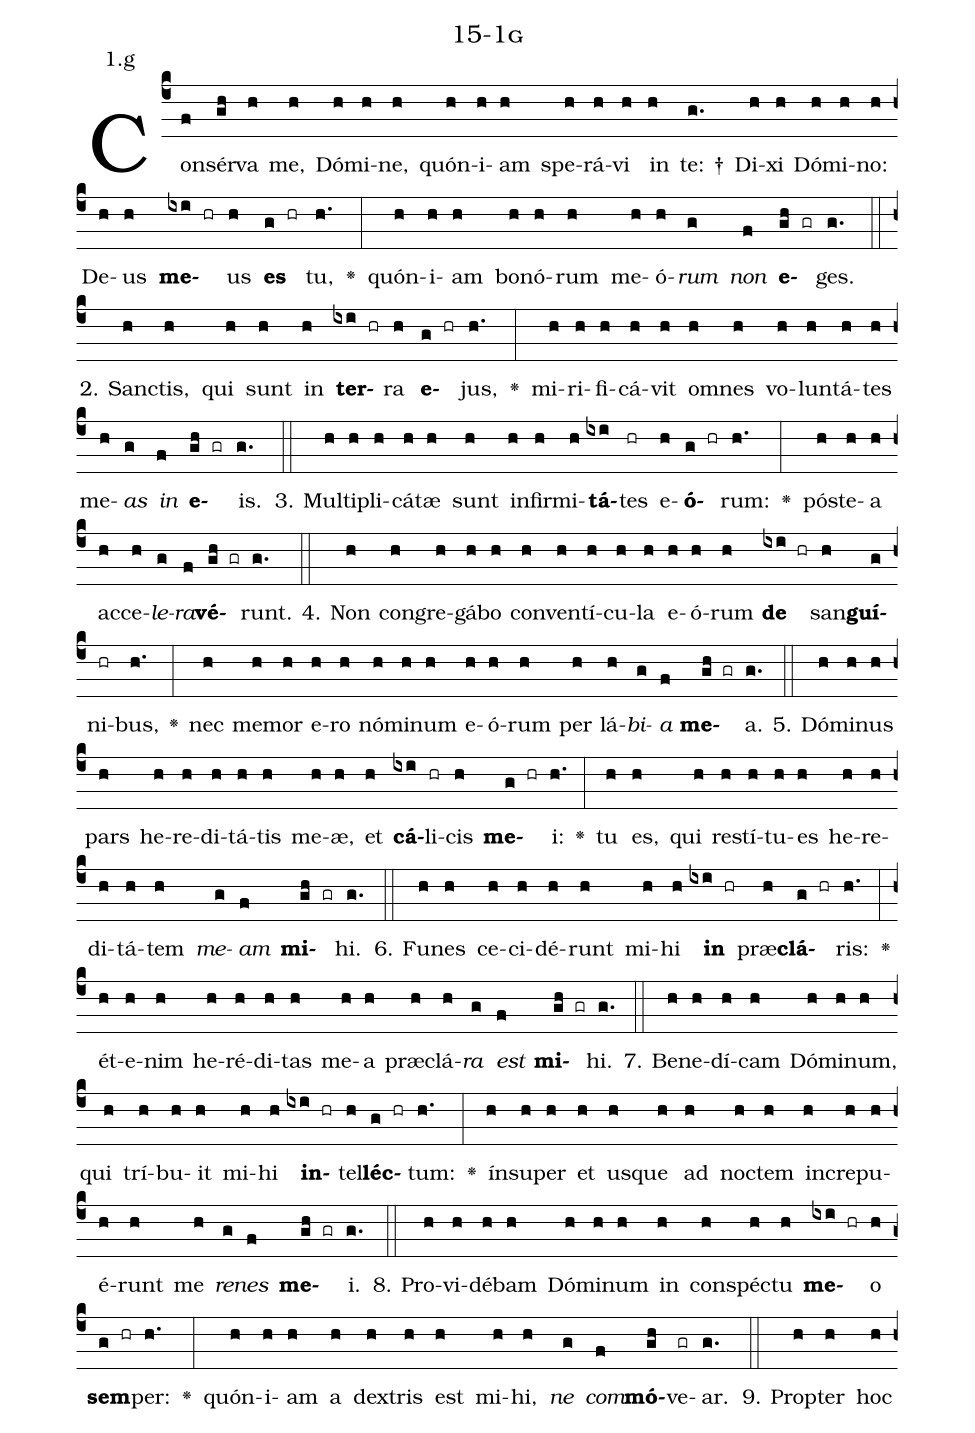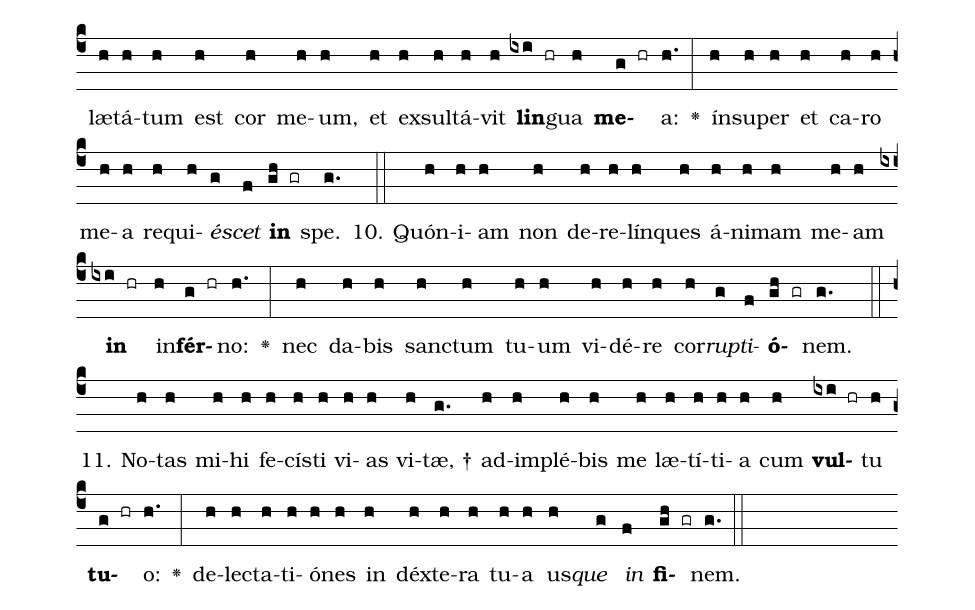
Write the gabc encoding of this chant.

name: 15-1g;
annotation: 1.g;
%%
(c4)Con(f)sér(gh)va(h) me,(h) Dó(h)mi(h)ne,(h) quón(h)i(h)am(h) spe(h)rá(h)vi(h) in(h) te: †(g.) Di(h)xi(h) Dó(h)mi(h)no:(h) De(h)us(h) <b>me</b>(ixi hr)us(h) <b>es</b>(g hr) tu,(h.) <v>\greheightstar</v>(:) quón(h)i(h)am(h) bo(h)nó(h)rum(h) me(h)ó(h)<i>rum</i>(g) <i>non</i>(f) <b>e</b>(gh gr)ges.(g.) (::)
2. Sanc(h)tis,(h) qui(h) sunt(h) in(h) <b>ter</b>(ixi hr)ra(h) <b>e</b>(g hr)jus,(h.) <v>\greheightstar</v>(:) mi(h)ri(h)fi(h)cá(h)vit(h) om(h)nes(h) vo(h)lun(h)tá(h)tes(h) me(h)<i>as</i>(g) <i>in</i>(f) <b>e</b>(gh gr)is.(g.) (::)
3. Mul(h)ti(h)pli(h)cá(h)tæ(h) sunt(h) in(h)fir(h)mi(h)<b>tá</b>(ixi)tes(hr) e(h)<b>ó</b>(g hr)rum:(h.) <v>\greheightstar</v>(:) póst(h)e(h)a(h) ac(h)ce(h)<i>le</i>(g)<i>ra</i>(f)<b>vé</b>(gh gr)runt.(g.) (::)
4. Non(h) con(h)gre(h)gá(h)bo(h) con(h)ven(h)tí(h)cu(h)la(h) e(h)ó(h)rum(h) <b>de</b>(ixi hr) san(h)<b>guí</b>(g)ni(hr)bus,(h.) <v>\greheightstar</v>(:) nec(h) me(h)mor(h) e(h)ro(h) nó(h)mi(h)num(h) e(h)ó(h)rum(h) per(h) lá(h)<i>bi</i>(g)<i>a</i>(f) <b>me</b>(gh gr)a.(g.) (::)
5. Dó(h)mi(h)nus(h) pars(h) he(h)re(h)di(h)tá(h)tis(h) me(h)æ,(h) et(h) <b>cá</b>(ixi)li(hr)cis(h) <b>me</b>(g hr)i:(h.) <v>\greheightstar</v>(:) tu(h) es,(h) qui(h) re(h)stí(h)tu(h)es(h) he(h)re(h)di(h)tá(h)tem(h) <i>me</i>(g)<i>am</i>(f) <b>mi</b>(gh gr)hi.(g.) (::)
6. Fu(h)nes(h) ce(h)ci(h)dé(h)runt(h) mi(h)hi(h) <b>in</b>(ixi hr) præ(h)<b>clá</b>(g hr)ris:(h.) <v>\greheightstar</v>(:) ét(h)e(h)nim(h) he(h)ré(h)di(h)tas(h) me(h)a(h) præ(h)clá(h)<i>ra</i>(g) <i>est</i>(f) <b>mi</b>(gh gr)hi.(g.) (::)
7. Be(h)ne(h)dí(h)cam(h) Dó(h)mi(h)num,(h) qui(h) trí(h)bu(h)it(h) mi(h)hi(h) <b>in</b>(ixi hr)tel(h)<b>léc</b>(g hr)tum:(h.) <v>\greheightstar</v>(:) ín(h)su(h)per(h) et(h) us(h)que(h) ad(h) noc(h)tem(h) in(h)cre(h)pu(h)é(h)runt(h) me(h) <i>re</i>(g)<i>nes</i>(f) <b>me</b>(gh gr)i.(g.) (::)
8. Pro(h)vi(h)dé(h)bam(h) Dó(h)mi(h)num(h) in(h) con(h)spéc(h)tu(h) <b>me</b>(ixi hr)o(h) <b>sem</b>(g hr)per:(h.) <v>\greheightstar</v>(:) quón(h)i(h)am(h) a(h) dex(h)tris(h) est(h) mi(h)hi,(h) <i>ne</i>(g) <i>com</i>(f)<b>mó</b>(gh)ve(gr)ar.(g.) (::)
9. Prop(h)ter(h) hoc(h) læ(h)tá(h)tum(h) est(h) cor(h) me(h)um,(h) et(h) ex(h)sul(h)tá(h)vit(h) <b>lin</b>(ixi hr)gua(h) <b>me</b>(g hr)a:(h.) <v>\greheightstar</v>(:) ín(h)su(h)per(h) et(h) ca(h)ro(h) me(h)a(h) re(h)qui(h)<i>é</i>(g)<i>scet</i>(f) <b>in</b>(gh gr) spe.(g.) (::)
10. Quón(h)i(h)am(h) non(h) de(h)re(h)lín(h)ques(h) á(h)ni(h)mam(h) me(h)am(h) <b>in</b>(ixi hr) in(h)<b>fér</b>(g hr)no:(h.) <v>\greheightstar</v>(:) nec(h) da(h)bis(h) sanc(h)tum(h) tu(h)um(h) vi(h)dé(h)re(h) cor(h)<i>rup</i>(g)<i>ti</i>(f)<b>ó</b>(gh gr)nem.(g.) (::)
11. No(h)tas(h) mi(h)hi(h) fe(h)cís(h)ti(h) vi(h)as(h) vi(h)tæ, †(g.) ad(h)im(h)plé(h)bis(h) me(h) læ(h)tí(h)ti(h)a(h) cum(h) <b>vul</b>(ixi hr)tu(h) <b>tu</b>(g hr)o:(h.) <v>\greheightstar</v>(:) de(h)lec(h)ta(h)ti(h)ó(h)nes(h) in(h) déx(h)te(h)ra(h) tu(h)a(h) us(h)<i>que</i>(g) <i>in</i>(f) <b>fi</b>(gh gr)nem.(g.) (::)
